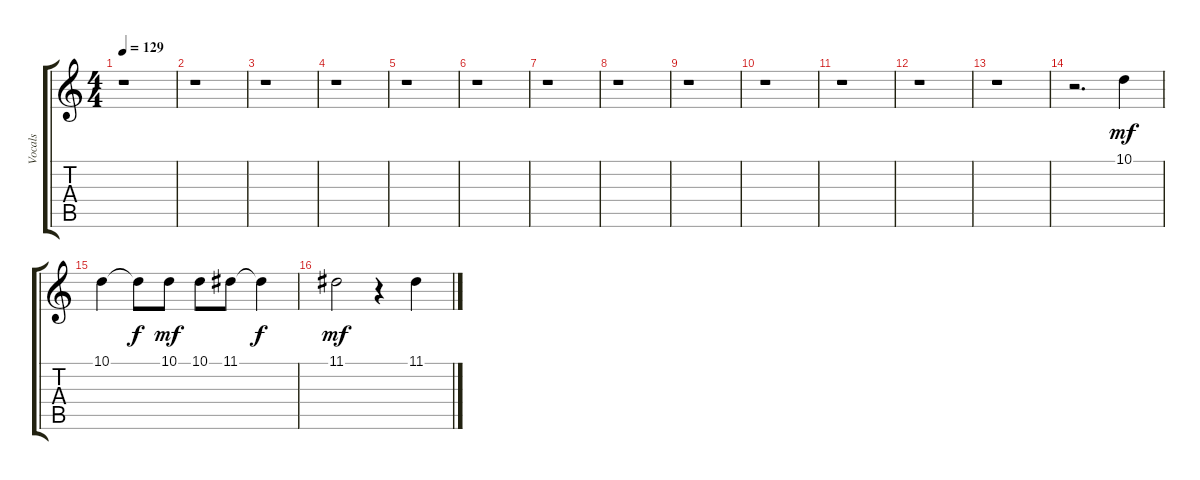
\track ("Vocals" "Vocals") {instrument flute}
\staff {score tabs}
\tuning (E4 B3 G3 D3 A2 E2) {hide}
\ts (4 4)
\tempo 129
\clef g2
\ks c
r.1{dy f} |
r.1 |
r.1 |
r.1 |
r.1 |
r.1 |
r.1 |
r.1 |
r.1 |
r.1 |
r.1 |
r.1 |
r.1 |
r.2{d} 10.1.4{dy mf volume 16} |
\section ("" "")
10.1.4 10.1{t}.8{dy f} 10.1.8{dy mf} 10.1.8 11.1.8 11.1{t}.4{dy f} |
11.1.2{dy mf} r.4 11.1.4
